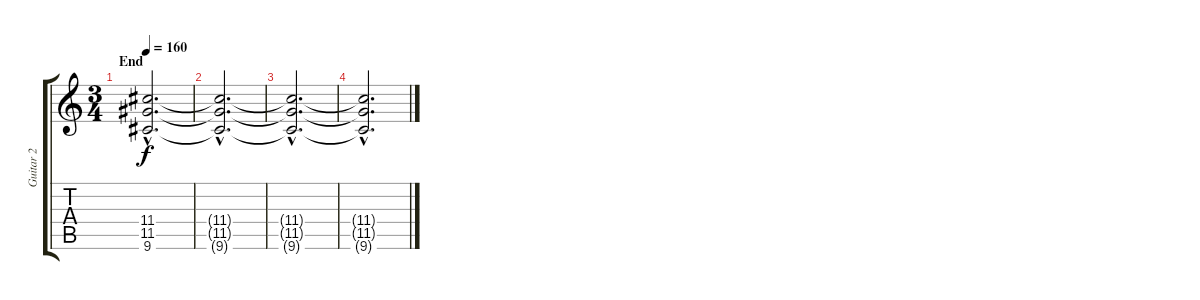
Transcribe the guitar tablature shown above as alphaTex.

\track ("Guitar 2" "Guitar 2") {instrument distortionguitar}
\staff {score tabs}
\tuning (E4 B3 G3 D3 A2 E2) {hide}
\ts (3 4)
\section ("" "End")
\tempo 160
\clef g2
\ks c
(11.4{hac} 11.5{hac} 9.6{hac}).2{d dy f volume 0} |
(11.4{hac t} 11.5{hac t} 9.6{hac t}).2{d} |
(11.4{hac t} 11.5{hac t} 9.6{hac t}).2{d} |
(11.4{hac t} 11.5{hac t} 9.6{hac t}).2{d}
